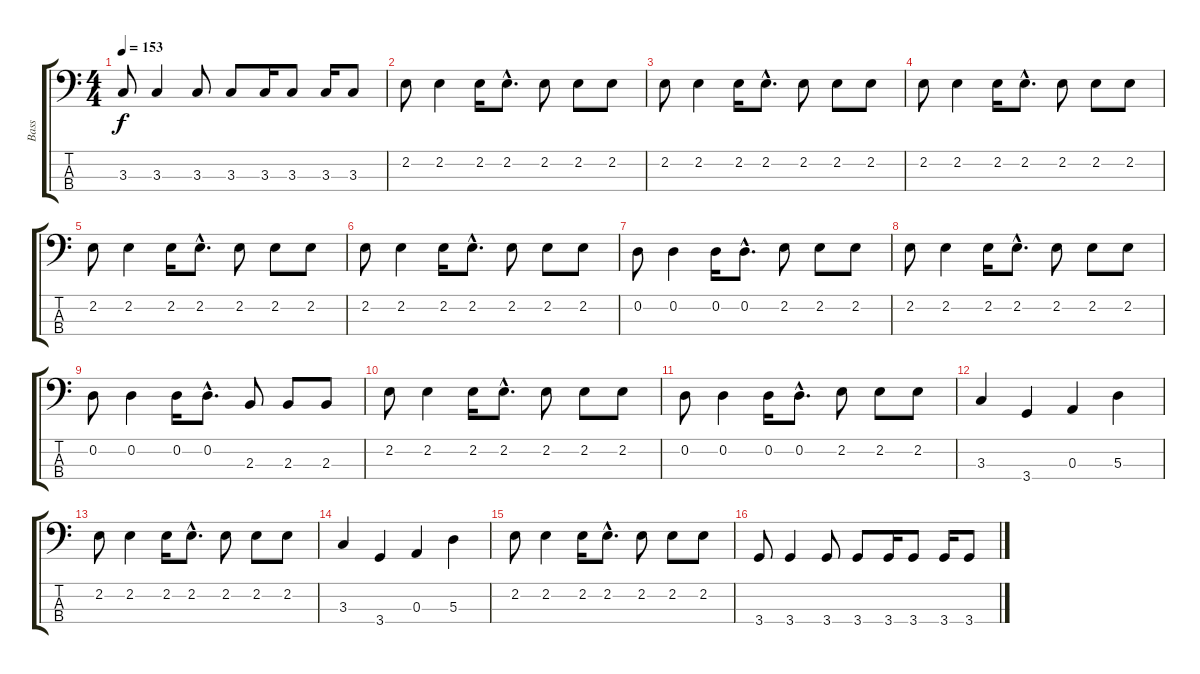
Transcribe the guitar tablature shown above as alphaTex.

\track ("Bass" "Bass") {instrument electricbassfinger}
\staff {score tabs}
\tuning (G2 D2 A1 E1) {hide}
\ts (4 4)
\tempo 153
\clef f4
\ks c
3.3.8{dy f} 3.3.4 3.3.8 3.3.8 3.3.16 3.3.8 3.3.16 3.3.8 |
2.2.8 2.2.4 2.2.16 2.2{hac}.8{d} 2.2.8 2.2.8 2.2.8 |
2.2.8 2.2.4 2.2.16 2.2{hac}.8{d} 2.2.8 2.2.8 2.2.8 |
2.2.8 2.2.4 2.2.16 2.2{hac}.8{d} 2.2.8 2.2.8 2.2.8 |
2.2.8 2.2.4 2.2.16 2.2{hac}.8{d} 2.2.8 2.2.8 2.2.8 |
2.2.8 2.2.4 2.2.16 2.2{hac}.8{d} 2.2.8 2.2.8 2.2.8 |
0.2.8 0.2.4 0.2.16 0.2{hac}.8{d} 2.2.8 2.2.8 2.2.8 |
2.2.8 2.2.4 2.2.16 2.2{hac}.8{d} 2.2.8 2.2.8 2.2.8 |
0.2.8 0.2.4 0.2.16 0.2{hac}.8{d} 2.3.8 2.3.8 2.3.8 |
2.2.8 2.2.4 2.2.16 2.2{hac}.8{d} 2.2.8 2.2.8 2.2.8 |
0.2.8 0.2.4 0.2.16 0.2{hac}.8{d} 2.2.8 2.2.8 2.2.8 |
3.3.4 3.4.4 0.3.4 5.3.4 |
2.2.8 2.2.4 2.2.16 2.2{hac}.8{d} 2.2.8 2.2.8 2.2.8 |
3.3.4 3.4.4 0.3.4 5.3.4 |
2.2.8 2.2.4 2.2.16 2.2{hac}.8{d} 2.2.8 2.2.8 2.2.8 |
3.4.8 3.4.4 3.4.8 3.4.8 3.4.16 3.4.8 3.4.16 3.4.8
